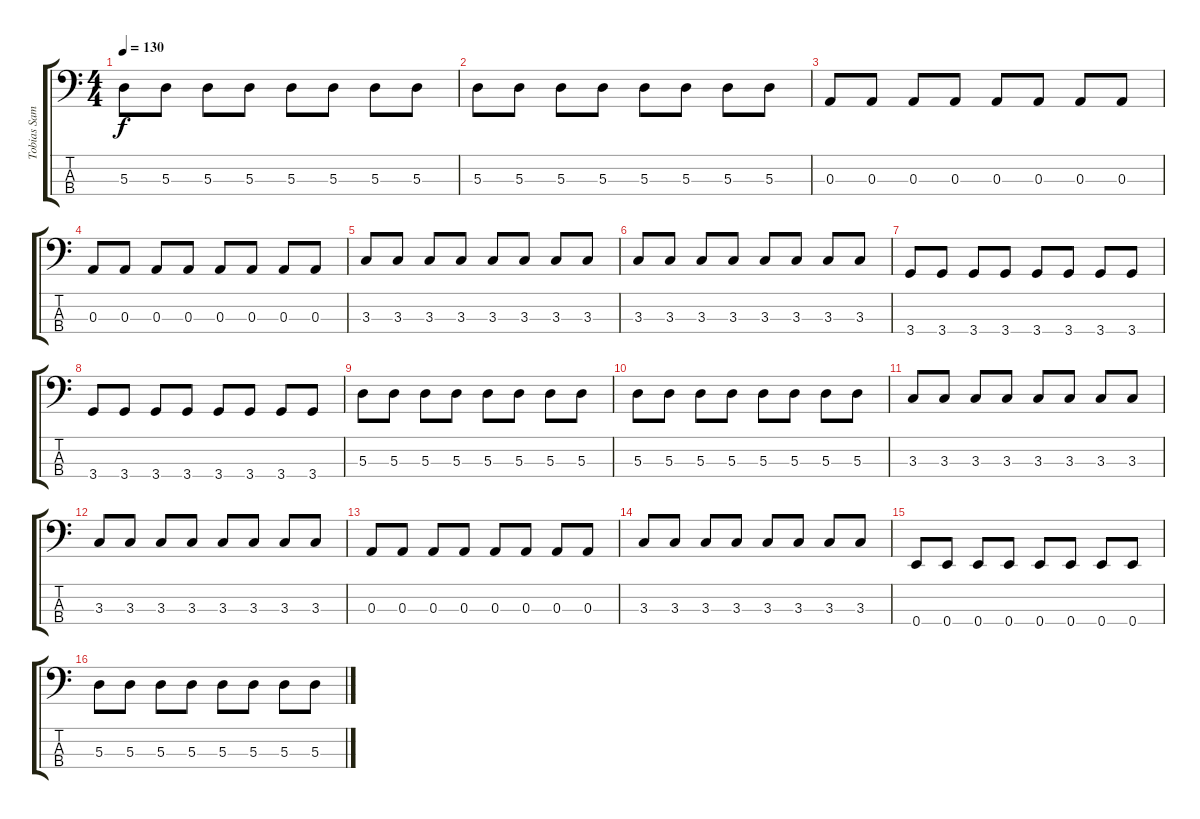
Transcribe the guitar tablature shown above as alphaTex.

\track ("Tobias Sammet" "Tobias Sam") {instrument electricbasspick}
\staff {score tabs}
\tuning (G2 D2 A1 E1) {hide}
\ts (4 4)
\tempo 130
\clef f4
\ks c
5.3.8{dy f} 5.3.8 5.3.8 5.3.8 5.3.8 5.3.8 5.3.8 5.3.8 |
5.3.8 5.3.8 5.3.8 5.3.8 5.3.8 5.3.8 5.3.8 5.3.8 |
0.3.8 0.3.8 0.3.8 0.3.8 0.3.8 0.3.8 0.3.8 0.3.8 |
0.3.8 0.3.8 0.3.8 0.3.8 0.3.8 0.3.8 0.3.8 0.3.8 |
3.3.8 3.3.8 3.3.8 3.3.8 3.3.8 3.3.8 3.3.8 3.3.8 |
3.3.8 3.3.8 3.3.8 3.3.8 3.3.8 3.3.8 3.3.8 3.3.8 |
3.4.8 3.4.8 3.4.8 3.4.8 3.4.8 3.4.8 3.4.8 3.4.8 |
3.4.8 3.4.8 3.4.8 3.4.8 3.4.8 3.4.8 3.4.8 3.4.8 |
5.3.8 5.3.8 5.3.8 5.3.8 5.3.8 5.3.8 5.3.8 5.3.8 |
5.3.8 5.3.8 5.3.8 5.3.8 5.3.8 5.3.8 5.3.8 5.3.8 |
3.3.8 3.3.8 3.3.8 3.3.8 3.3.8 3.3.8 3.3.8 3.3.8 |
3.3.8 3.3.8 3.3.8 3.3.8 3.3.8 3.3.8 3.3.8 3.3.8 |
0.3.8 0.3.8 0.3.8 0.3.8 0.3.8 0.3.8 0.3.8 0.3.8 |
3.3.8 3.3.8 3.3.8 3.3.8 3.3.8 3.3.8 3.3.8 3.3.8 |
0.4.8 0.4.8 0.4.8 0.4.8 0.4.8 0.4.8 0.4.8 0.4.8 |
5.3.8 5.3.8 5.3.8 5.3.8 5.3.8 5.3.8 5.3.8 5.3.8
